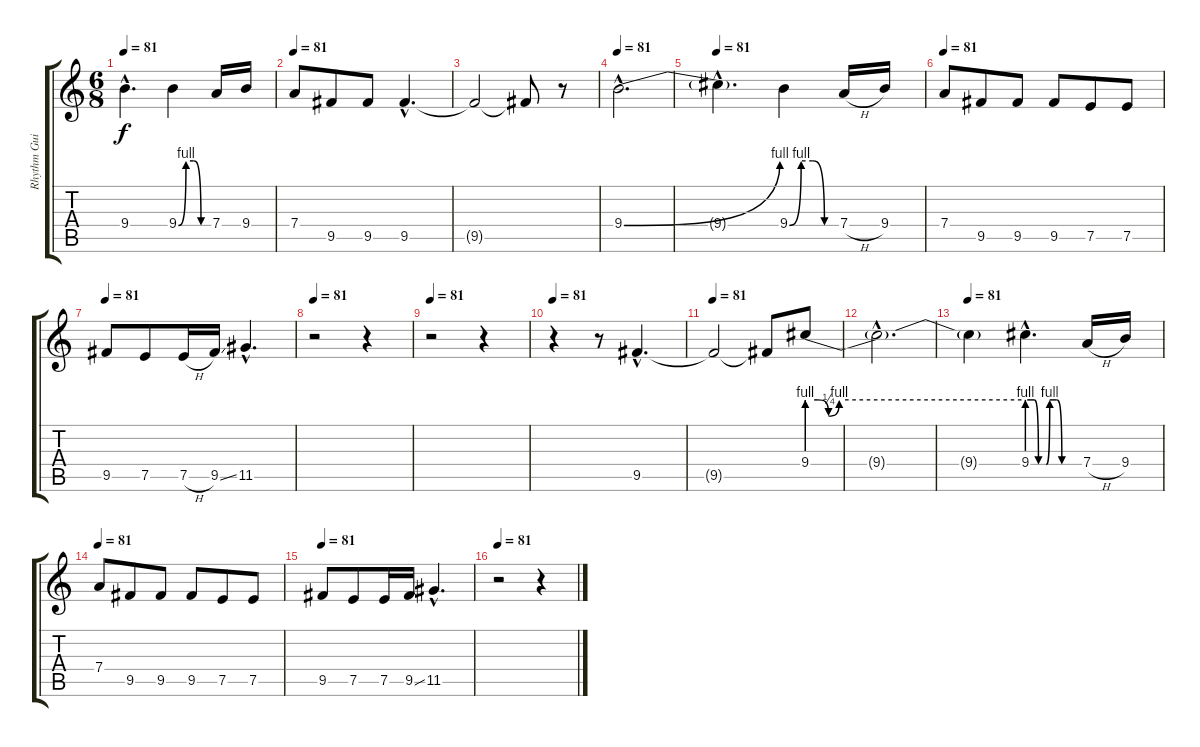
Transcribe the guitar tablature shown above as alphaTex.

\track ("Rhythm Guitar 2" "Rhythm Gui") {instrument distortionguitar}
\staff {score tabs}
\tuning (E4 B3 G3 D3 A2 E2) {hide}
\ts (6 8)
\tempo 81
\clef g2
\ks c
9.4{hac t}.4{d dy f} 9.4{be (custom 0 0 15 4 30 4 45 0 60 0)}.4 7.4.16 9.4.16 |
\tempo 81
7.4.8 9.5.8 9.5.8 9.5{hac}.4{d} |
9.5{t}.2 9.5{t}.8 r.8 |
\tempo 81
9.4{be (bend 0 0 60 4) hac}.2{d} |
\tempo 81
9.4{hac t}.4{d} 9.4{be (custom 0 0 15 4 30 4 45 0 60 0)}.4 7.4{h}.16 9.4.16 |
\tempo 81
7.4.8 9.5.8 9.5.8 9.5.8 7.5.8 7.5.8 |
\tempo 81
9.5.8 7.5.8 7.5{h}.16 9.5{ss}.16 11.5{hac}.4{d} |
\tempo 81
r.2 r.4 |
\tempo 81
r.2 r.4 |
\tempo 81
r.4 r.8 9.5{hac}.4{d} |
\tempo 81
9.5{t}.2 9.5{t}.8 9.4{be (custom 0 4 3 4 6 1 9 4 60 4)}.8 |
9.4{hac t}.2{d} |
\tempo 81
9.4{t}.4 9.4{be (custom 0 4 8 4 13 0 22 0 26 4 34 4 40 0 60 0) hac}.4{d} 7.4{h}.16 9.4.16 |
\tempo 81
7.4.8 9.5.8 9.5.8 9.5.8 7.5.8 7.5.8 |
\tempo 81
9.5.8 7.5.8 7.5.16 9.5{ss}.16 11.5{hac}.4{d} |
\tempo 81
r.2 r.4
